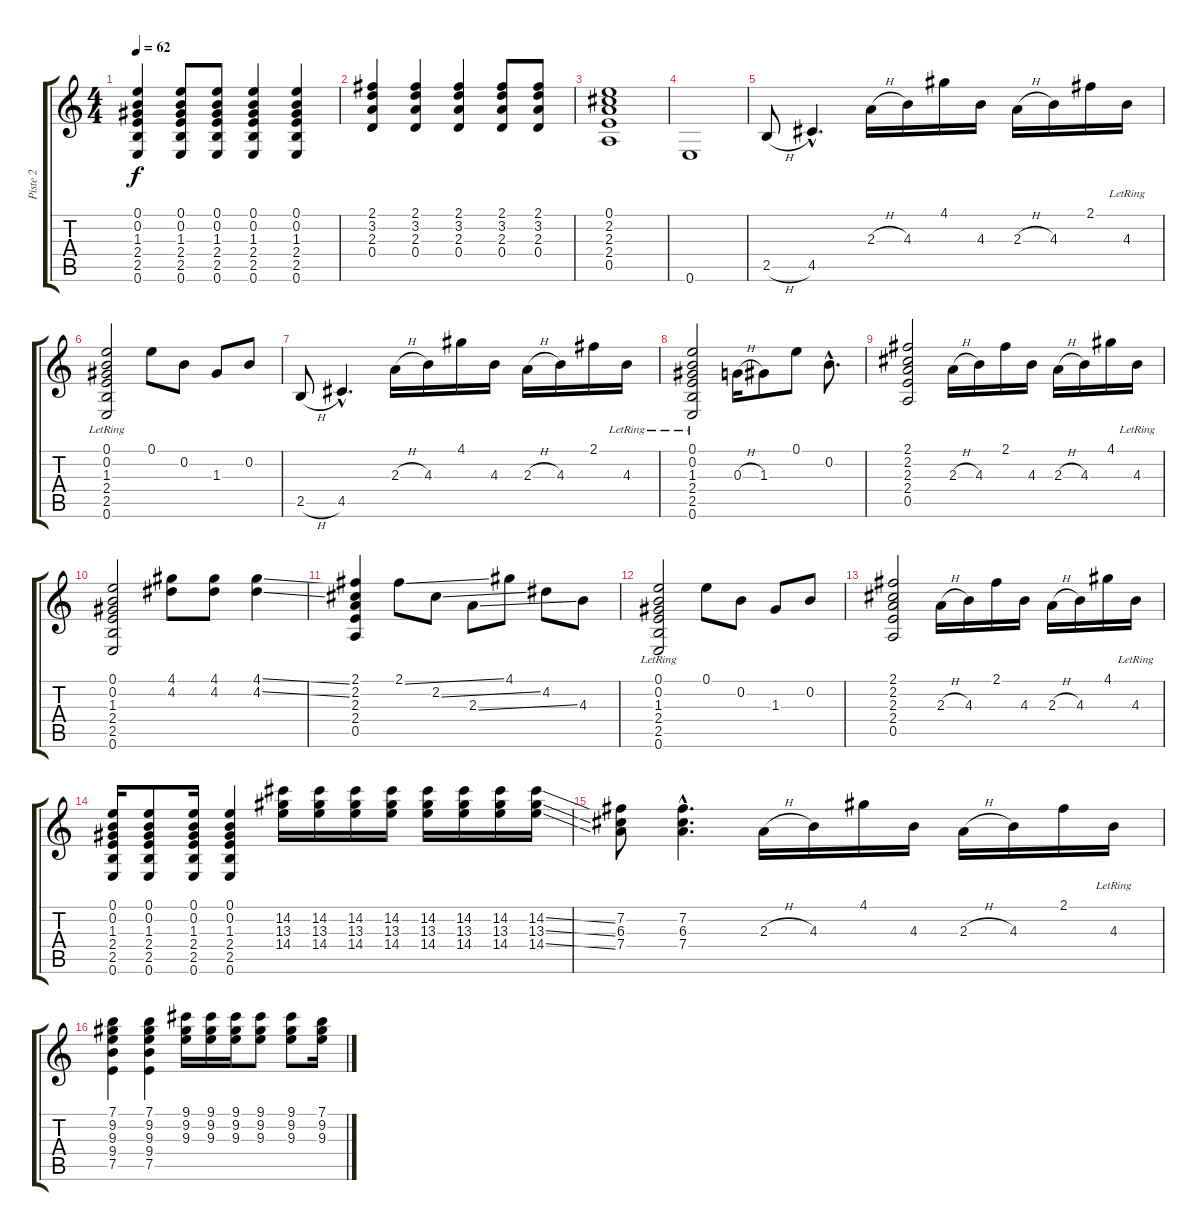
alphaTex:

\track ("Piste 2" "Piste 2") {instrument electricguitarclean}
\staff {score tabs}
\tuning (E4 B3 G3 D3 A2 E2) {hide}
\ts (4 4)
\tempo 62
\clef g2
\ks c
(0.1 0.2 1.3 2.4 2.5 0.6).4{dy f} (0.1 0.2 1.3 2.4 2.5 0.6).8 (0.1 0.2 1.3 2.4 2.5 0.6).8 (0.1 0.2 1.3 2.4 2.5 0.6).4 (0.1 0.2 1.3 2.4 2.5 0.6).4 |
(2.1 3.2 2.3 0.4).4 (2.1 3.2 2.3 0.4).4 (2.1 3.2 2.3 0.4).4 (2.1 3.2 2.3 0.4).8 (2.1 3.2 2.3 0.4).8 |
(0.1 2.2 2.3 2.4 0.5).1 |
0.6.1 |
2.5{h}.8 4.5{hac}.4{d} 2.3{h}.16 4.3.16 4.1.16 4.3.16 2.3{h}.16 4.3.16 2.1.16 4.3{lr}.16 |
(0.1 0.2 1.3 2.4 2.5{lr} 0.6).2 0.1.8 0.2.8 1.3.8 0.2.8 |
2.5{h}.8 4.5{hac}.4{d} 2.3{h}.16 4.3.16 4.1.16 4.3.16 2.3{h}.16 4.3.16 2.1.16 4.3{lr}.16 |
(0.1 0.2 1.3 2.4 2.5{lr} 0.6).2 0.3{h}.16 1.3.8 0.1.8 0.2{hac}.8{d} |
(2.1 2.2 2.3 2.4 0.5).2 2.3{h}.16 4.3.16 2.1.16 4.3.16 2.3{h}.16 4.3.16 4.1.16 4.3{lr}.16 |
(0.1 0.2 1.3 2.4 2.5 0.6).2 (4.1 4.2).8 (4.1 4.2).8 (4.1{ss} 4.2{ss}).4 |
(2.1 2.2 2.3 2.4 0.5).4 2.1{ss}.8 2.2{ss}.8 2.3{ss}.8 4.1.8 4.2.8 4.3.8 |
(0.1 0.2 1.3 2.4 2.5{lr} 0.6).2 0.1.8 0.2.8 1.3.8 0.2.8 |
(2.1 2.2 2.3 2.4 0.5).2 2.3{h}.16 4.3.16 2.1.16 4.3.16 2.3{h}.16 4.3.16 4.1.16 4.3{lr}.16 |
(0.1 0.2 1.3 2.4 2.5 0.6).16 (0.1 0.2 1.3 2.4 2.5 0.6).8 (0.1 0.2 1.3 2.4 2.5 0.6).16 (0.1 0.2 1.3 2.4 2.5 0.6).4 (14.2 13.3 14.4).16 (14.2 13.3 14.4).16 (14.2 13.3 14.4).16 (14.2 13.3 14.4).16 (14.2 13.3 14.4).16 (14.2 13.3 14.4).16 (14.2 13.3 14.4).16 (14.2{ss} 13.3{ss} 14.4{ss}).16 |
(7.2 6.3 7.4).8 (7.2{hac} 6.3{hac} 7.4{hac}).4{d} 2.3{h}.16 4.3.16 4.1.16 4.3.16 2.3{h}.16 4.3.16 2.1.16 4.3{lr}.16 |
(7.1 9.2 9.3 9.4 7.5).4 (7.1 9.2 9.3 9.4 7.5).4 (9.1 9.2 9.3).16 (9.1 9.2 9.3).16 (9.1 9.2 9.3).16 (9.1 9.2 9.3).8 (9.1 9.2 9.3).8 (7.1{ss} 9.2{ss} 9.3{ss}).16
